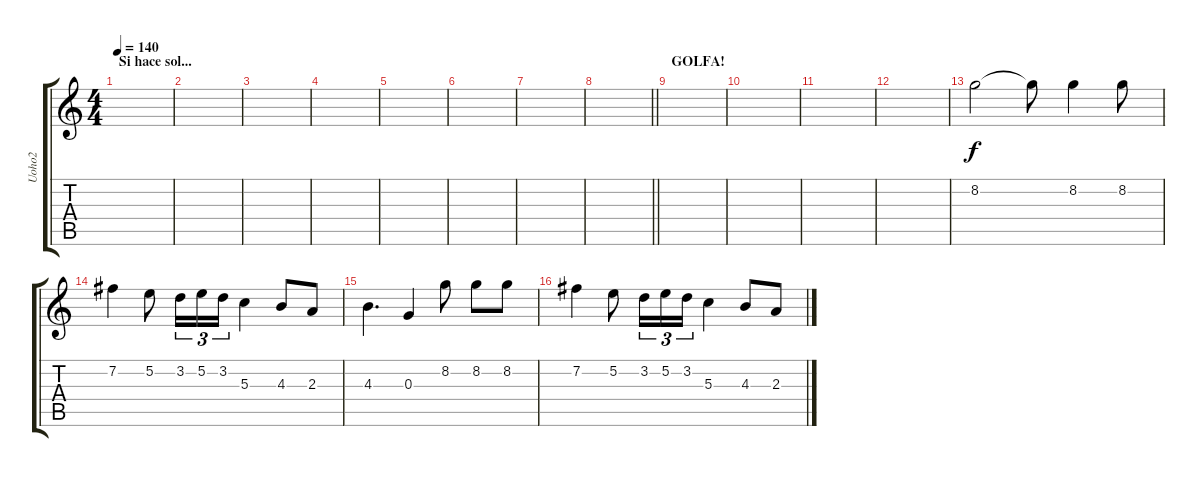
\track ("Uoho2" "Uoho2") {instrument acousticguitarsteel}
\staff {score tabs}
\tuning (E4 B3 G3 D3 A2 E2) {hide}
\ts (4 4)
\section ("" "Si hace sol...")
\tempo 140
\clef g2
\ks c
|
|
|
|
|
|
|
\barLineRight lightlight
|
\section ("" "GOLFA!")
|
|
|
|
8.2.2 8.2{t}.8 8.2.4 8.2.8 |
7.2.4 5.2.8 3.2.16{tu (3 2)} 5.2.16{tu (3 2)} 3.2.16{tu (3 2)} 5.3.4 4.3.8 2.3.8 |
4.3.4{d} 0.3.4 8.2.8 8.2.8 8.2.8 |
7.2.4 5.2.8 3.2.16{tu (3 2)} 5.2.16{tu (3 2)} 3.2.16{tu (3 2)} 5.3.4 4.3.8 2.3.8
